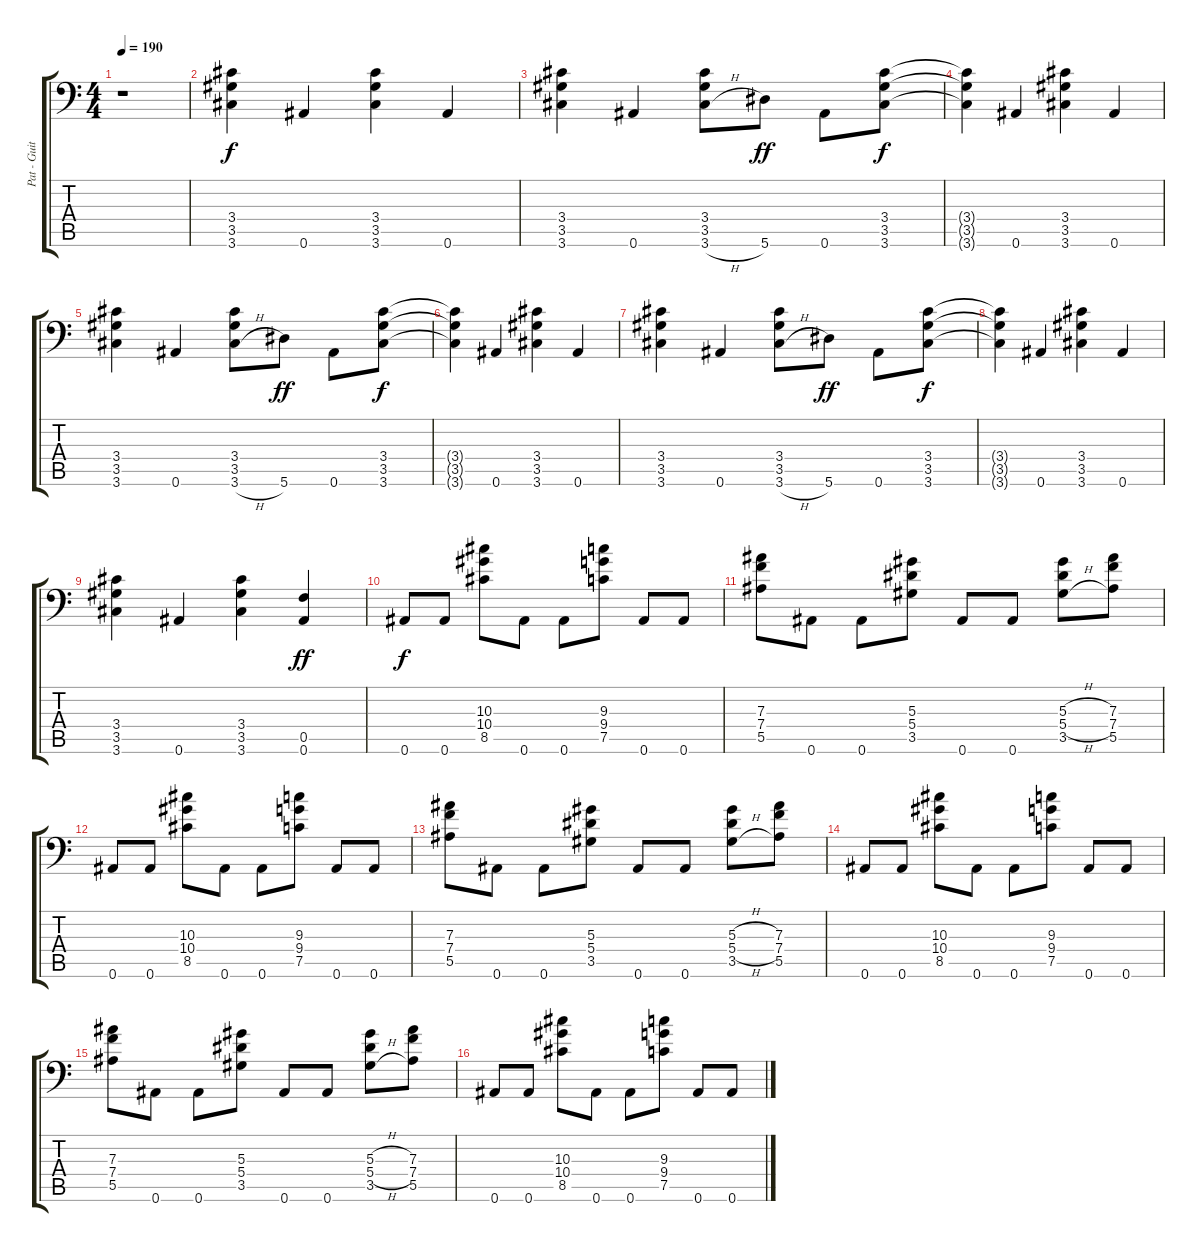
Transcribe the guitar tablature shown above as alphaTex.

\track ("Pat - Guitar" "Pat - Guit") {instrument distortionguitar}
\staff {score tabs}
\tuning (C4 G3 Eb3 Bb2 F2 Bb1) {hide}
\ts (4 4)
\tempo 190
\clef f4
\ks c
r.1{dy f} |
(3.4 3.5 3.6).4 0.6.4 (3.4 3.5 3.6).4 0.6.4 |
(3.4 3.5 3.6).4 0.6.4 (3.4 3.5 3.6{h}).8 5.6.8{dy ff} 0.6.8 (3.4 3.5 3.6).8{dy f} |
(3.4{t} 3.5{t} 3.6{t}).4 0.6.4 (3.4 3.5 3.6).4 0.6.4 |
(3.4 3.5 3.6).4 0.6.4 (3.4 3.5 3.6{h}).8 5.6.8{dy ff} 0.6.8 (3.4 3.5 3.6).8{dy f} |
(3.4{t} 3.5{t} 3.6{t}).4 0.6.4 (3.4 3.5 3.6).4 0.6.4 |
(3.4 3.5 3.6).4 0.6.4 (3.4 3.5 3.6{h}).8 5.6.8{dy ff} 0.6.8 (3.4 3.5 3.6).8{dy f} |
(3.4{t} 3.5{t} 3.6{t}).4 0.6.4 (3.4 3.5 3.6).4 0.6.4 |
(3.4 3.5 3.6).4 0.6.4 (3.4 3.5 3.6).4 (0.5 0.6).4{dy ff} |
0.6.8{dy f} 0.6.8 (10.3 10.4 8.5).8 0.6.8 0.6.8 (9.3 9.4 7.5).8 0.6.8 0.6.8 |
(7.3 7.4 5.5).8 0.6.8 0.6.8 (5.3 5.4 3.5).8 0.6.8 0.6.8 (5.3{h} 5.4{h} 3.5{h}).8 (7.3 7.4 5.5).8 |
0.6.8 0.6.8 (10.3 10.4 8.5).8 0.6.8 0.6.8 (9.3 9.4 7.5).8 0.6.8 0.6.8 |
(7.3 7.4 5.5).8 0.6.8 0.6.8 (5.3 5.4 3.5).8 0.6.8 0.6.8 (5.3{h} 5.4{h} 3.5{h}).8 (7.3 7.4 5.5).8 |
0.6.8 0.6.8 (10.3 10.4 8.5).8 0.6.8 0.6.8 (9.3 9.4 7.5).8 0.6.8 0.6.8 |
(7.3 7.4 5.5).8 0.6.8 0.6.8 (5.3 5.4 3.5).8 0.6.8 0.6.8 (5.3{h} 5.4{h} 3.5{h}).8 (7.3 7.4 5.5).8 |
0.6.8 0.6.8 (10.3 10.4 8.5).8 0.6.8 0.6.8 (9.3 9.4 7.5).8 0.6.8 0.6.8
